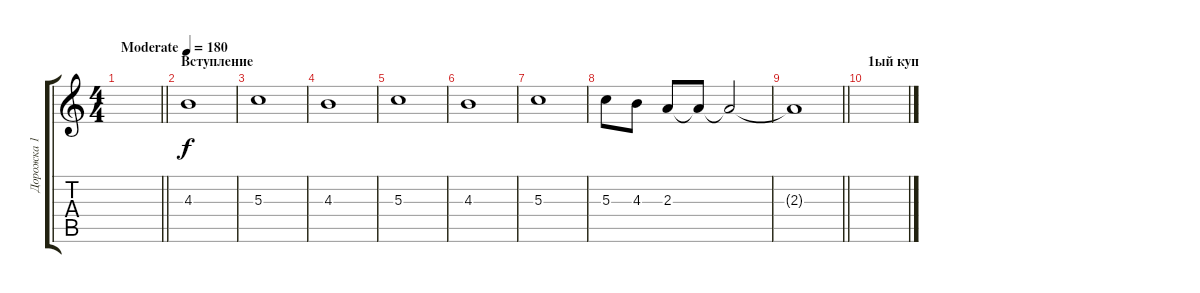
\track ("Дорожка 1" "Дорожка 1") {instrument distortionguitar}
\staff {score tabs}
\tuning (E4 B3 G3 D3 A2 E2) {hide}
\ts (4 4)
\tempo (180 "Moderate")
\clef g2
\barLineRight lightlight
\ks c
|
\section ("" "Вступление")
4.3.1 |
5.3.1 |
4.3.1 |
5.3.1 |
4.3.1 |
5.3.1 |
5.3.8 4.3.8 2.3.8 2.3{t}.8 2.3{t}.2 |
\barLineRight lightlight
2.3{t}.1 |
\section ("" "1ый куп")
